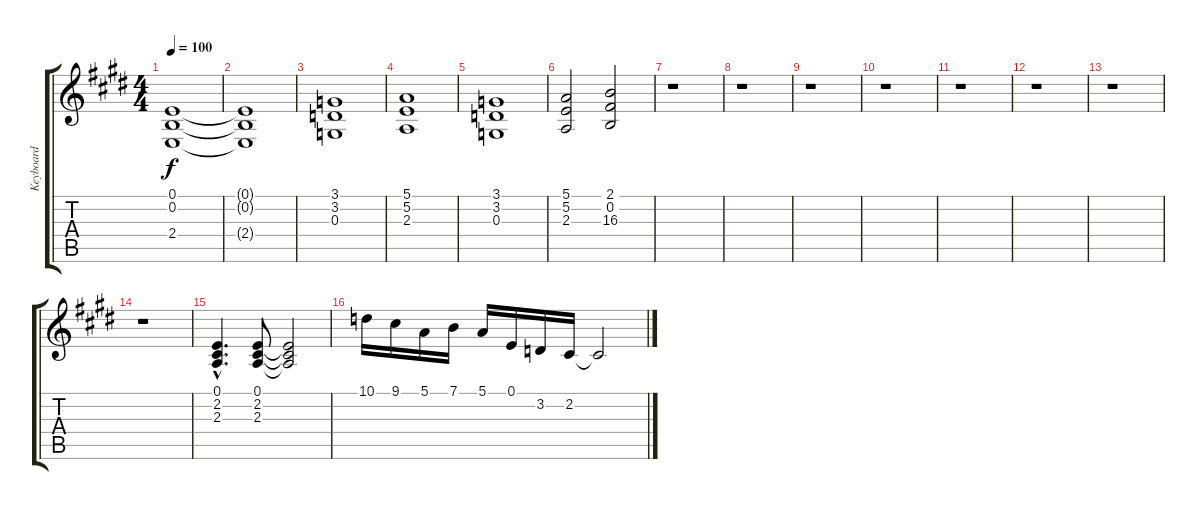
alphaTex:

\track ("Keyboard" "Keyboard") {instrument stringensemble1}
\staff {score tabs}
\tuning (E4 B3 G3 D3 A2 E2) {hide}
\ts (4 4)
\tempo 100
\clef g2
\ks e
(0.1{t} 0.2{t} 2.4{t}).1{dy f} |
(0.1{t} 0.2{t} 2.4{t}).1 |
(3.1 3.2 0.3).1 |
(5.1 5.2 2.3).1 |
(3.1 3.2 0.3).1 |
(5.1 5.2 2.3).2 (2.1 0.2 16.3).2 |
r.1 |
r.1 |
r.1 |
r.1 |
r.1 |
r.1 |
r.1 |
r.1 |
(0.1{hac} 2.2{hac} 2.3{hac}).4{d} (0.1 2.2 2.3).8 (0.1{t} 2.2{t} 2.3{t}).2 |
10.1.16 9.1.16 5.1.16 7.1.16 5.1.16 0.1.16 3.2.16 2.2.16 2.2{t}.2
